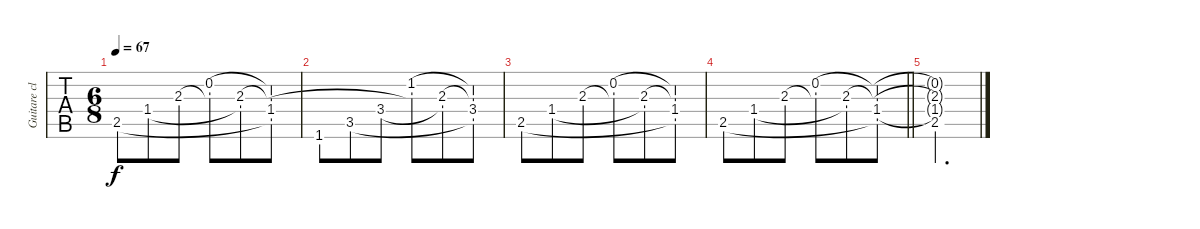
\track ("Guitare clean" "Guitare cl") {instrument electricguitarclean}
\staff {tabs}
\tuning (E4 B3 G3 D3 A2 E2) {hide}
\ts (6 8)
\tempo 67
\clef g2
\ks c
2.5.8{dy f} 1.4.8 2.3.8 (0.2 2.3{t}).8 (2.3 1.4{t}).8 (0.2{t} 2.3{t} 1.4 2.5{t}).8 |
1.6.8 3.5.8 3.4.8 (1.2 2.3{t}).8 (2.3 3.4{t}).8 (1.2{t} 2.3{t} 3.4 3.5{t}).8 |
2.5.8 1.4.8 2.3.8 (0.2 2.3{t}).8 (2.3 1.4{t}).8 (0.2{t} 2.3{t} 1.4 2.5{t}).8 |
\barLineRight lightlight
2.5.8 1.4.8 2.3.8 (0.2 2.3{t}).8 (2.3 1.4{t}).8 (0.2{t} 2.3{t} 1.4 2.5{t}).8 |
(0.2{t} 2.3{t} 1.4{t} 2.5).2{d}
